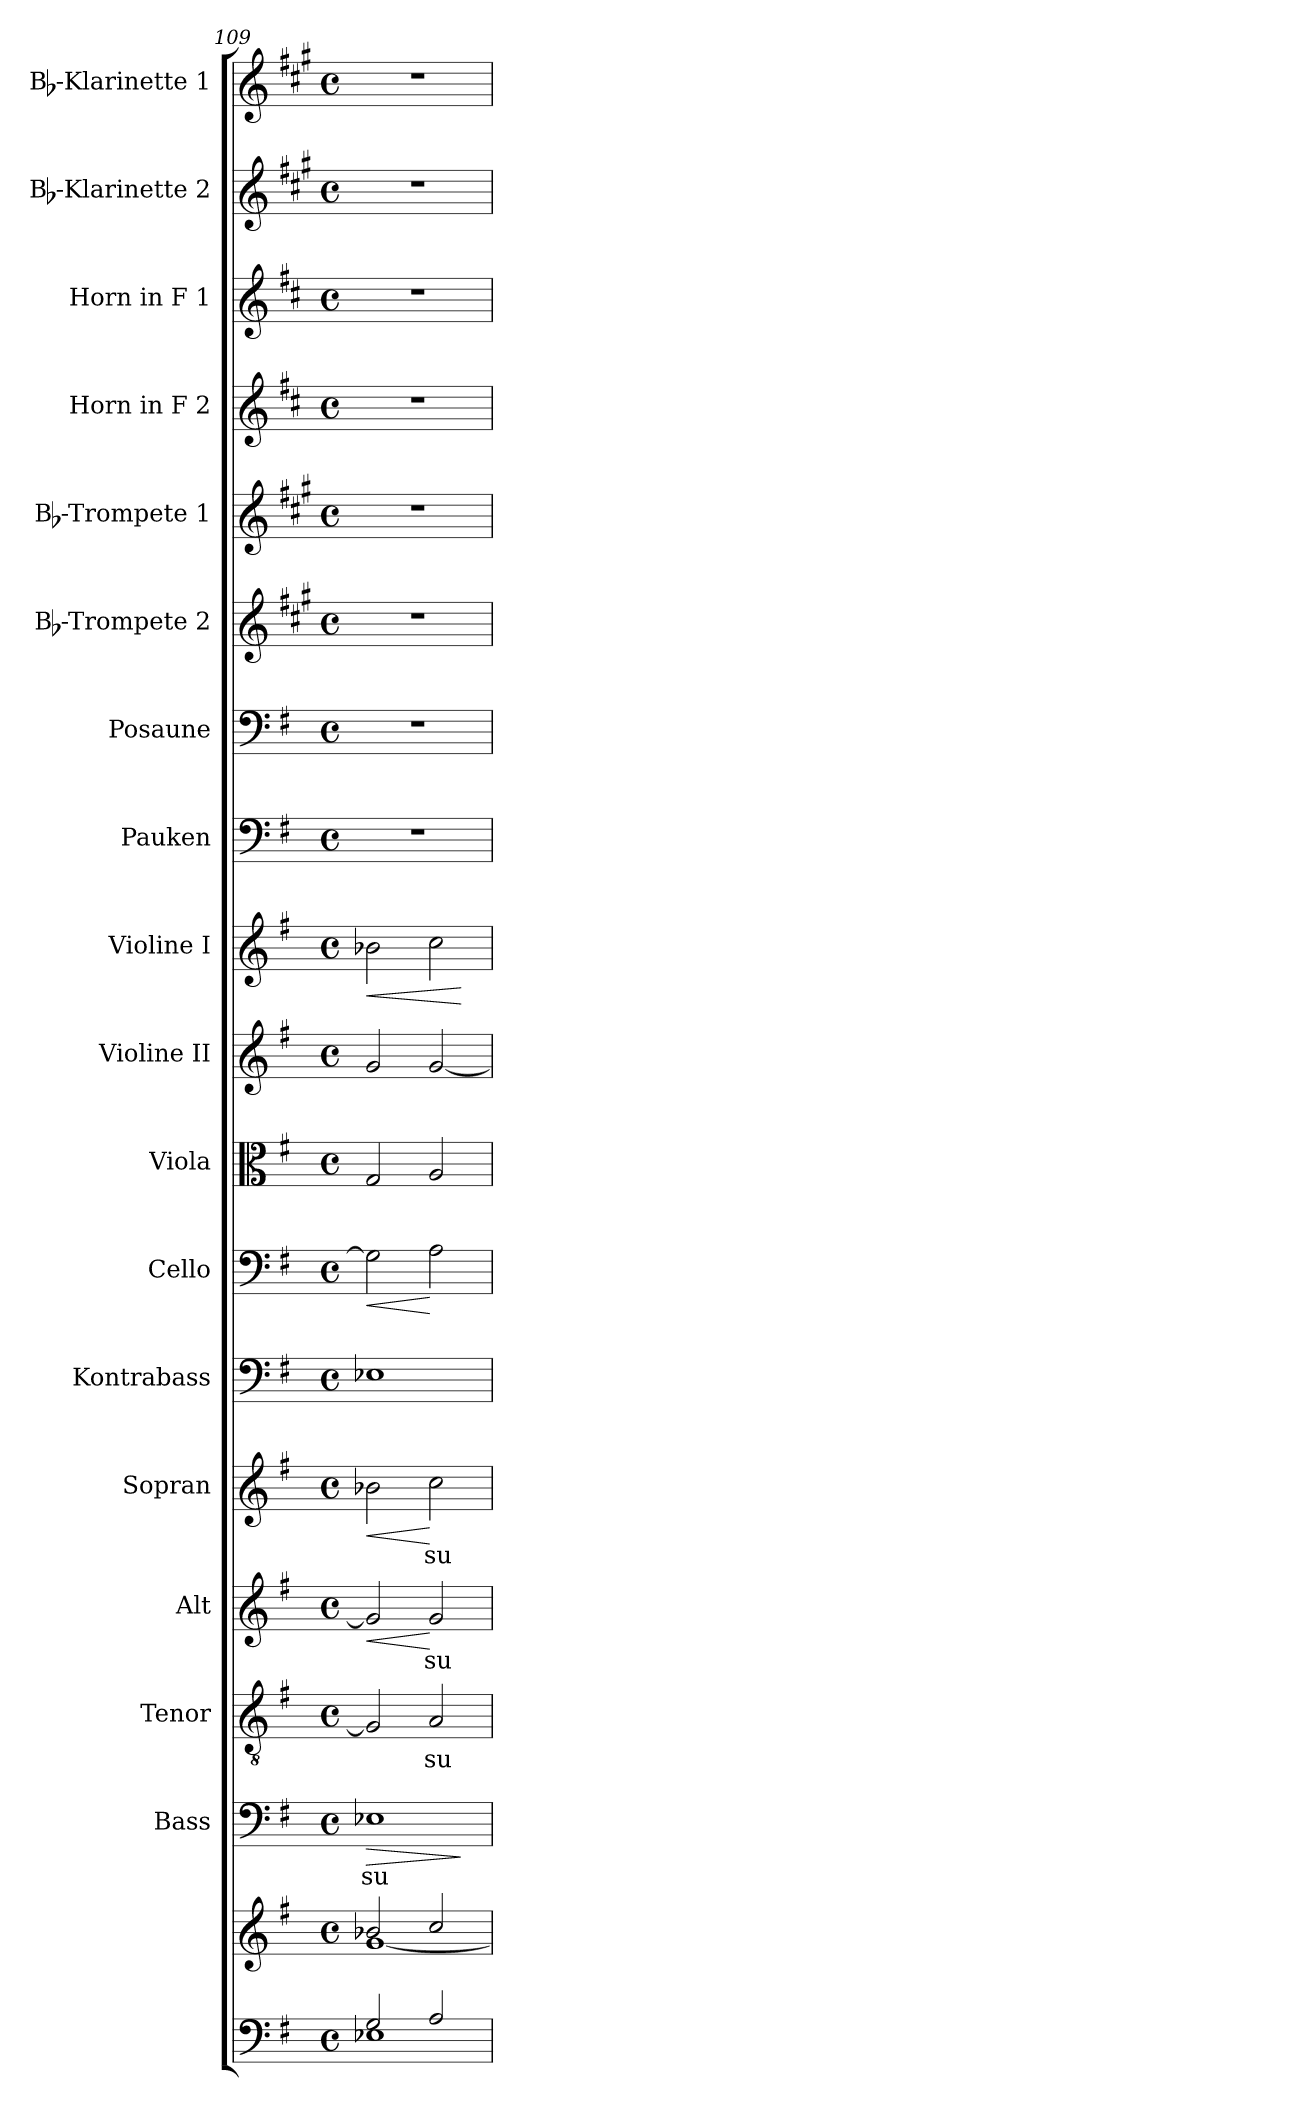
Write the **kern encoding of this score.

**kern	**kern	**kern	**text	**dynam	**kern	**text	**kern	**text	**dynam	**kern	**text	**dynam	**kern	**kern	**dynam	**kern	**kern	**kern	**dynam	**kern	**kern	**kern	**kern	**kern	**kern	**kern	**kern
*part18	*part18	*part17	*part17	*part17	*part16	*part16	*part15	*part15	*part15	*part14	*part14	*part14	*part13	*part12	*part12	*part11	*part10	*part9	*part9	*part8	*part7	*part6	*part5	*part4	*part3	*part2	*part1
*staff19	*staff18	*staff17	*staff17	*staff17	*staff16	*staff16	*staff15	*staff15	*staff15	*staff14	*staff14	*staff14	*staff13	*staff12	*staff12	*staff11	*staff10	*staff9	*staff9	*staff8	*staff7	*staff6	*staff5	*staff4	*staff3	*staff2	*staff1
*	*	*I"Bass	*	*	*I"Tenor	*	*I"Alt	*	*	*I"Sopran	*	*	*I"Kontrabass	*I"Cello	*	*I"Viola	*I"Violine II	*I"Violine I	*	*I"Pauken	*I"Posaune	*I"Bb-Trompete 2	*I"Bb-Trompete 1	*I"Horn in F 2	*I"Horn in F 1	*I"Bb-Klarinette 2	*I"Bb-Klarinette 1
*	*	*I'B.	*	*	*I'T.	*	*I'A.	*	*	*I'S.	*	*	*I'Kb.	*	*	*I'Vla.	*I'Vl. II	*I'Vl. I	*	*I'Pk.	*I'Pos.	*I'Bb Trp. 2	*I'Bb Trp. 1	*	*	*I'Bb Kl. 2	*I'Bb Kl. 1
*clefF4	*clefG2	*clefF4	*	*	*clefGv2	*	*clefG2	*	*	*clefG2	*	*	*clefF4	*clefF4	*	*clefC3	*clefG2	*clefG2	*	*clefF4	*clefF4	*clefG2	*clefG2	*clefG2	*clefG2	*clefG2	*clefG2
*	*	*	*	*	*	*	*	*	*	*	*	*	*ITrd7c12	*	*	*	*	*	*	*	*	*ITrd1c2	*ITrd1c2	*ITrd4c7	*ITrd4c7	*ITrd1c2	*ITrd1c2
*k[f#]	*k[f#]	*k[f#]	*	*	*k[f#]	*	*k[f#]	*	*	*k[f#]	*	*	*k[f#]	*k[f#]	*	*k[f#]	*k[f#]	*k[f#]	*	*k[f#]	*k[f#]	*k[f#]	*k[f#]	*k[f#]	*k[f#]	*k[f#]	*k[f#]
*G:	*G:	*G:	*	*	*G:	*	*G:	*	*	*G:	*	*	*G:	*G:	*	*G:	*G:	*G:	*	*G:	*G:	*G:	*G:	*G:	*G:	*G:	*G:
*M4/4	*M4/4	*M4/4	*	*	*M4/4	*	*M4/4	*	*	*M4/4	*	*	*M4/4	*M4/4	*	*M4/4	*M4/4	*M4/4	*	*M4/4	*M4/4	*M4/4	*M4/4	*M4/4	*M4/4	*M4/4	*M4/4
*met(c)	*met(c)	*met(c)	*	*	*met(c)	*	*met(c)	*	*	*met(c)	*	*	*met(c)	*met(c)	*	*met(c)	*met(c)	*met(c)	*	*met(c)	*met(c)	*met(c)	*met(c)	*met(c)	*met(c)	*met(c)	*met(c)
=109	=109	=109	=109	=109	=109	=109	=109	=109	=109	=109	=109	=109	=109	=109	=109	=109	=109	=109	=109	=109	=109	=109	=109	=109	=109	=109	=109
*^	*^	*	*	*	*	*	*	*	*	*	*	*	*	*	*	*	*	*	*	*	*	*	*	*	*	*	*
!	!	!	!	!	!LO:LY:b	!LO:HP:b	!	!	!	!	!LO:HP:b	!	!	!LO:HP:b	!	!	!LO:HP:b	!	!	!	!LO:HP:b	!	!	!	!	!	!	!	!
2G/	1E-X	2b-X/	[<1g	1E-X	-su	>	2G/]	.	2g/]	.	<	2b-X\	.	<	1EE-X	2G\]	<	2G/	2g/	2b-X\	<	1r	1r	1r	1r	1r	1r	1r	1r
!	!	!	!	!	!	!	!	!LO:LY:b	!	!LO:LY:b	!	!	!LO:LY:b	!	!	!	!	!	!	!	!	!	!	!	!	!	!	!	!
2A/	.	2cc/	.	.	.	.	2A/	-su	2g/	-su	[	2cc\	-su	[	.	2A\	[	2A/	[2g/	2cc\	.	.	.	.	.	.	.	.	.
*v	*v	*	*	*	*	*	*	*	*	*	*	*	*	*	*	*	*	*	*	*	*	*	*	*	*	*	*	*	*
*	*v	*v	*	*	*	*	*	*	*	*	*	*	*	*	*	*	*	*	*	*	*	*	*	*	*	*	*	*
.	.	.	.	]	.	.	.	.	.	.	.	.	.	.	.	.	.	.	[	.	.	.	.	.	.	.	.
=	=	=	=	=	=	=	=	=	=	=	=	=	=	=	=	=	=	=	=	=	=	=	=	=	=	=	=
*-	*-	*-	*-	*-	*-	*-	*-	*-	*-	*-	*-	*-	*-	*-	*-	*-	*-	*-	*-	*-	*-	*-	*-	*-	*-	*-	*-
